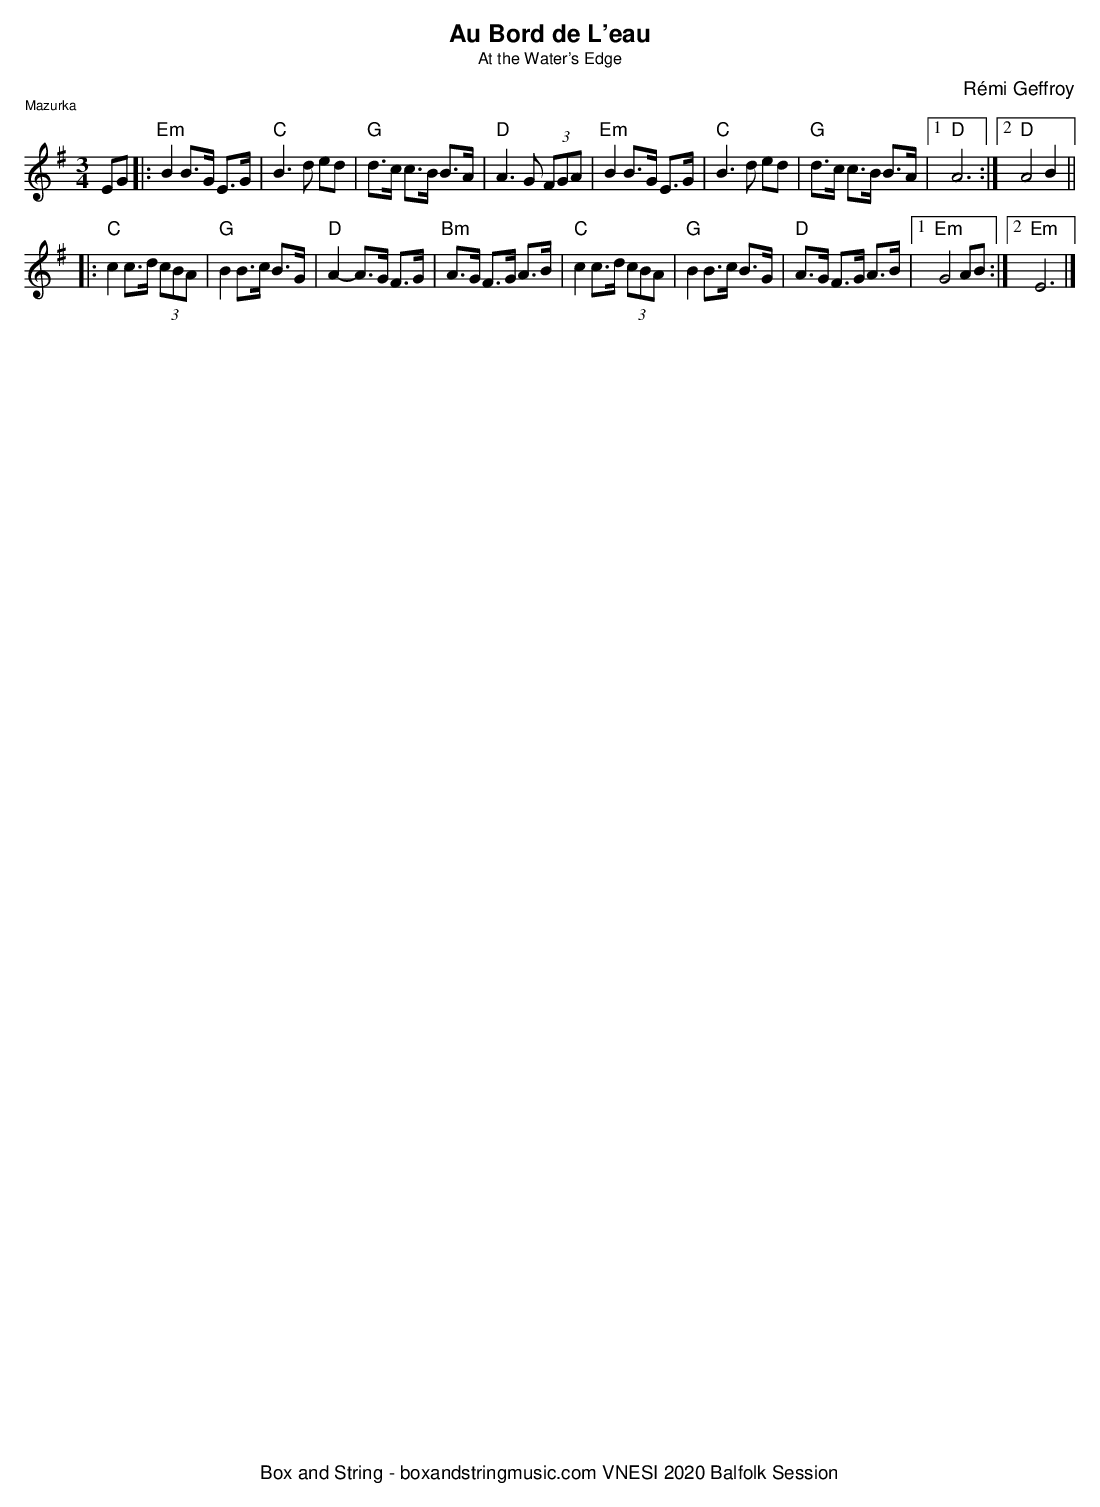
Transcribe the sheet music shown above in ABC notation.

X:1
T:Au Bord de L'eau
T:At the Water's Edge
C:Rémi Geffroy
M:3/4
L:1/8
K:G
%%text Mazurka
EG|:"Em"B2B>G E>G|"C"B3d ed|"G"d>c c>B B>A|"D"A3 G (3FGA|\
"Em"B2B>G E>G|"C"B3d ed|"G"d>c c>B B>A|1"D"A6:|2"D"A4B2||
|:"C"c2c>d (3cBA|"G"B2B>c B>G|"D"A2-A>G F>G|"Bm"A>G F>G A>B|\
"C"c2c>d (3cBA|"G"B2B>c B>G|"D"A>G F>G A>B |1"Em"G4 AB:|2"Em"E6|]
